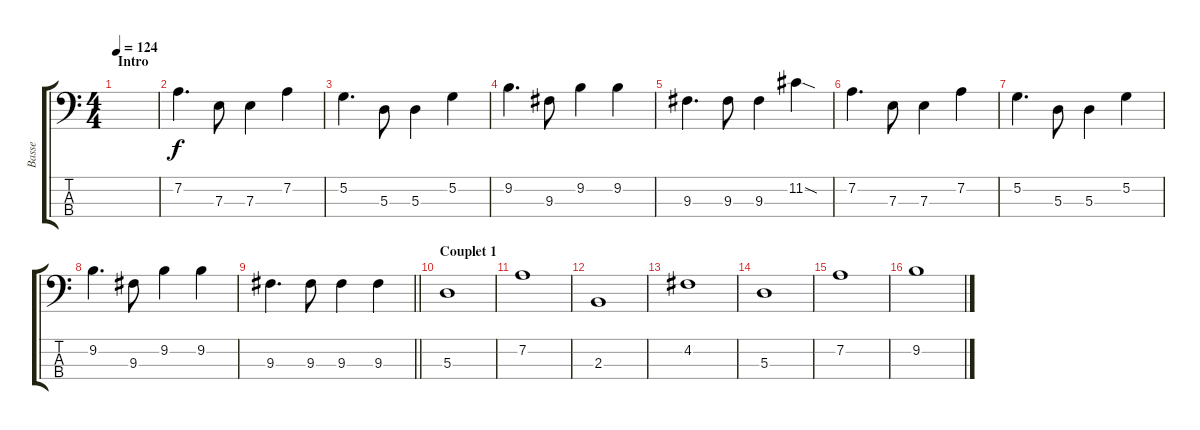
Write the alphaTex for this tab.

\track ("Basse" "Basse") {instrument electricbasspick}
\staff {score tabs}
\tuning (G2 D2 A1 E1) {hide}
\ts (4 4)
\section ("" "Intro")
\tempo 124
\clef f4
\ks c
|
7.2.4{d} 7.3.8 7.3.4 7.2.4 |
5.2.4{d} 5.3.8 5.3.4 5.2.4 |
9.2.4{d} 9.3.8 9.2.4 9.2.4 |
9.3.4{d} 9.3.8 9.3.4 11.2{sod}.4 |
7.2.4{d} 7.3.8 7.3.4 7.2.4 |
5.2.4{d} 5.3.8 5.3.4 5.2.4 |
9.2.4{d} 9.3.8 9.2.4 9.2.4 |
\barLineRight lightlight
9.3.4{d} 9.3.8 9.3.4 9.3.4 |
\section ("" "Couplet 1")
5.3.1 |
7.2.1 |
2.3.1 |
4.2.1 |
5.3.1 |
7.2.1 |
9.2.1
